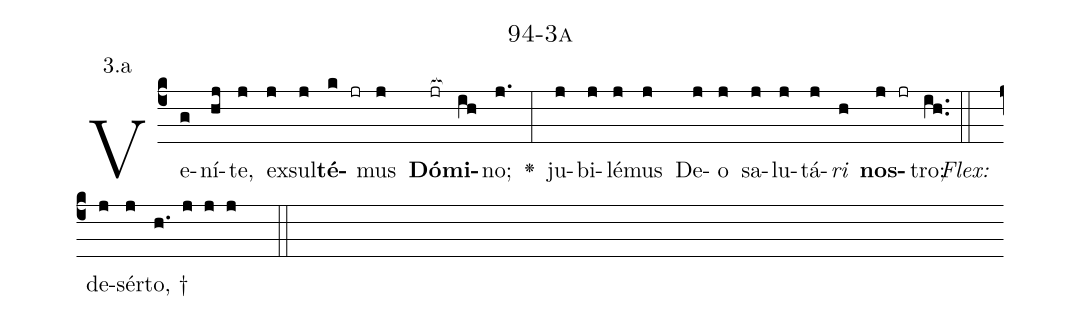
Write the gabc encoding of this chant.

name: 94-3a;
annotation: 3.a;
%%
(c4)Ve(g)ní(hj)te,(j) ex(j)sul(j)<b>té</b>(k jr)mus(j) <b>Dó</b>(jr[ocb:1{])<b>mi</b>(ih[ocb:0}])no;(j.) <v>\greheightstar</v>(:) ju(j)bi(j)lé(j)mus(j) De(j)o(j) sa(j)lu(j)tá(j)<i>ri</i>(h) <b>nos</b>(j jr)tro;(ih..) (::)
<i>Flex:</i>()  de(j)sér(j)to, †(h. j j j  ::)

%E(j) u(j) o(j) u(h) a(j) e.(ih..) (::)
